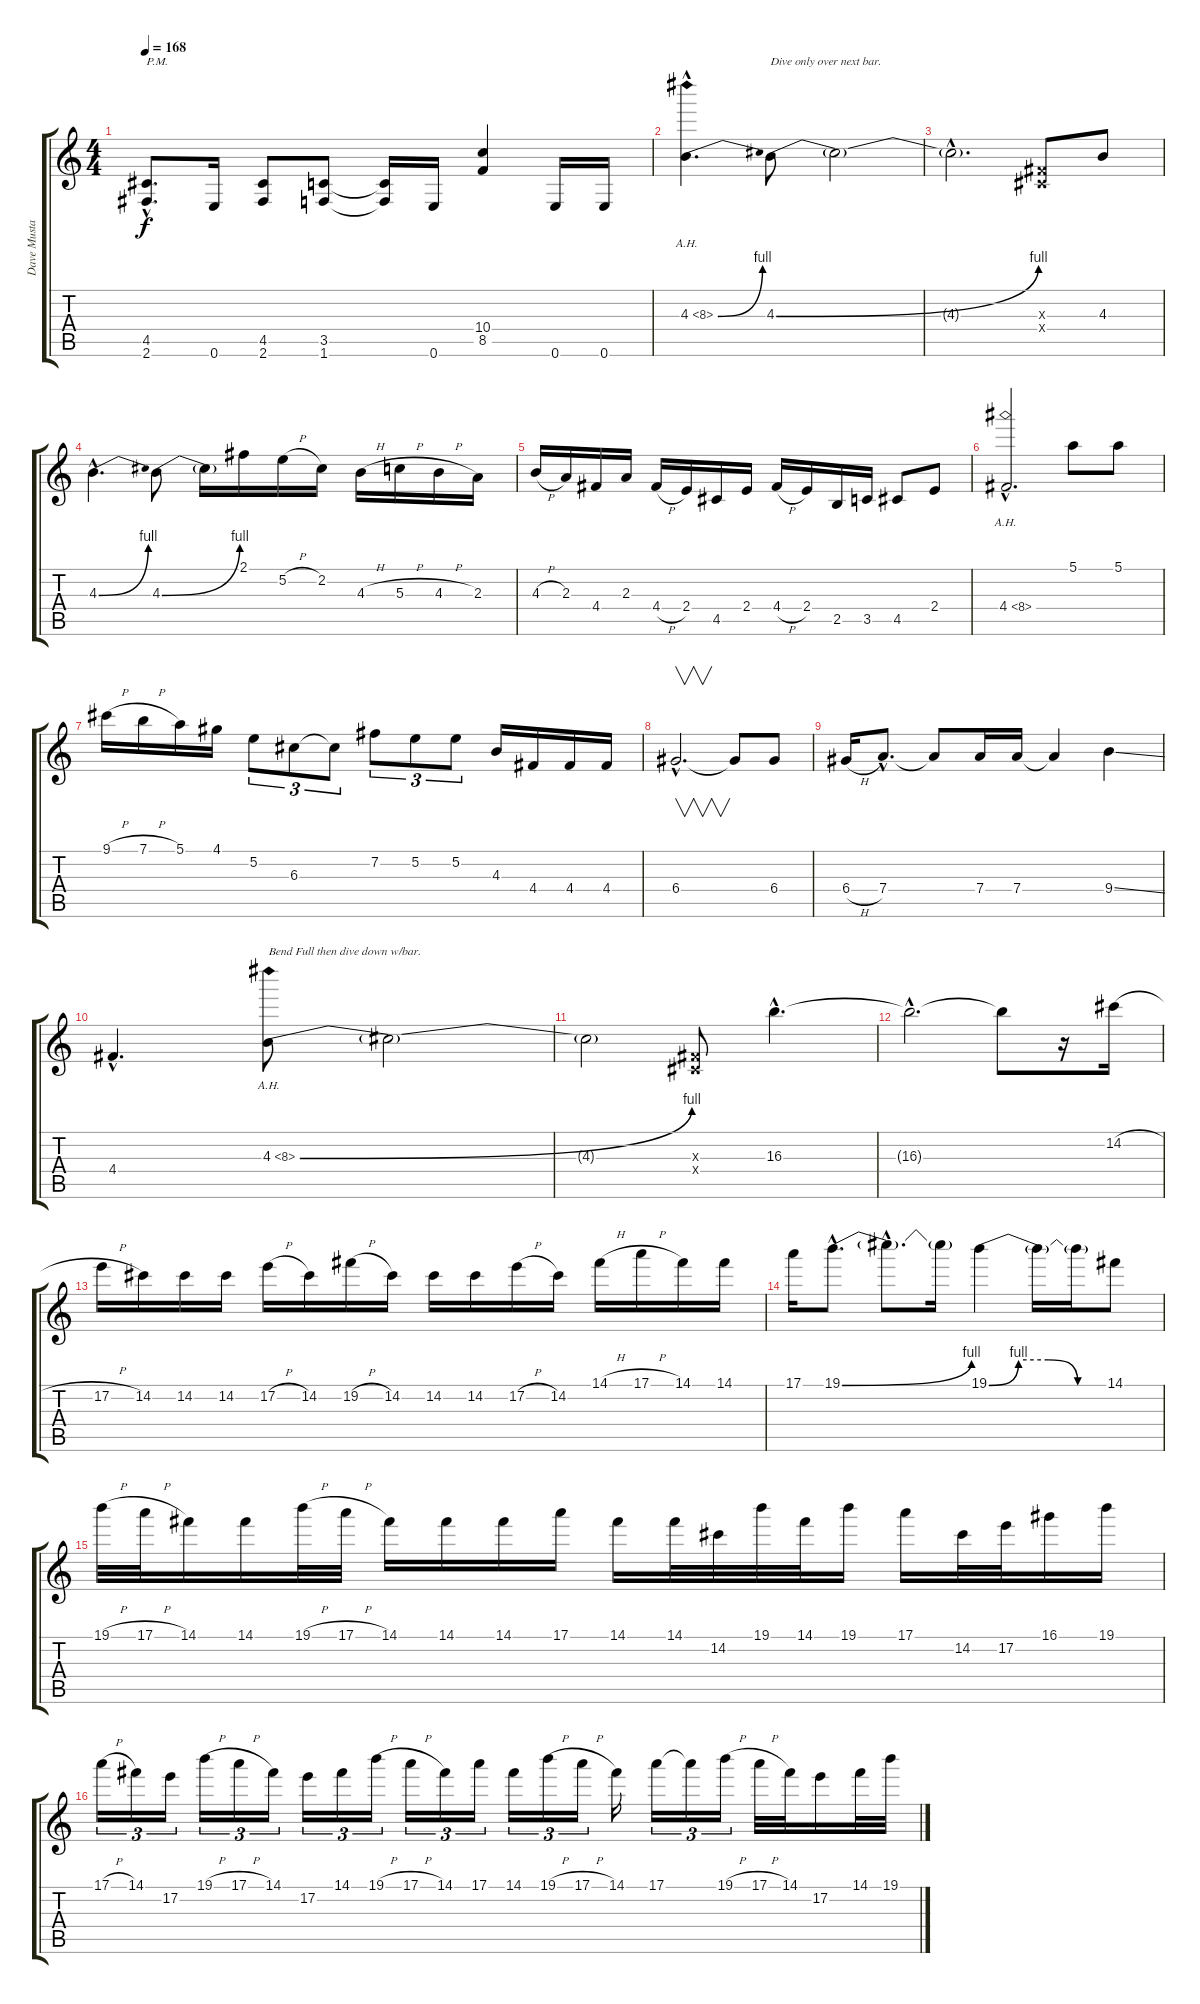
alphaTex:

\track ("Dave Mustaine" "Dave Musta") {instrument distortionguitar}
\staff {score tabs}
\tuning (E4 B3 G3 D3 A2 E2) {hide}
\ts (4 4)
\tempo 168
\clef g2
\ks c
(4.5{hac} 2.6{hac}).8{d txt "P.M." dy f} 0.6.16 (4.5 2.6).8 (3.5 1.6).8 (3.5{t} 1.6{t}).16 0.6.16 (10.4 8.5).4 0.6.16 0.6.16 |
4.3{be (bend 0 0 60 4) ah 4 hac}.4{d} 4.3{be (bend 0 0 60 4)}.8{txt "Dive only over next bar."} 4.3{t}.2 |
4.3{hac t}.2{d} (-1.3{x} -1.4{x}).8 4.3.8 |
4.3{be (bend 0 0 60 4) hac}.4{d} 4.3{be (bend 0 0 60 4)}.8 4.3{t}.16 2.1.16 5.2{h}.16 2.2.16 4.3{h}.16 5.3{h}.16 4.3{h}.16 2.3.16 |
4.3{h}.16 2.3.16 4.4.16 2.3.16 4.4{h}.16 2.4.16 4.5.16 2.4.16 4.4{h}.16 2.4.16 2.5.16 3.5.16 4.5.8 2.4.8 |
4.4{ah 4 hac}.2{d} 5.1.8 5.1.8 |
9.1{h}.16 7.1{h}.16 5.1.16 4.1.16 5.2.8{tu (3 2)} 6.3.8{tu (3 2)} 6.3{t}.8{tu (3 2)} 7.2.8{tu (3 2)} 5.2.8{tu (3 2)} 5.2.8{tu (3 2)} 4.3.16 4.4.16 4.4.16 4.4.16 |
6.4{hac}.2{v d} 6.4{t}.8 6.4.8 |
6.4{h}.16 7.4{hac}.8{d} 7.4{t}.8 7.4.16 7.4.16 7.4{t}.4 9.4{ss}.4 |
4.4{hac}.4{d} 4.3{be (bend 0 0 60 4) ah 4}.8{txt "Bend Full then dive down w/bar."} 4.3{t}.2 |
4.3{t}.2 (-1.3{x} -1.4{x}).8 16.3{hac}.4{d} |
16.3{hac t}.2{d} 16.3{t}.8 r.16 14.2{h}.16 |
17.2{h}.16 14.2.16 14.2.16 14.2.16 17.2{h}.16 14.2.16 19.2{h}.16 14.2.16 14.2.16 14.2.16 17.2{h}.16 14.2.16 14.1{h}.16 17.1{h}.16 14.1.16 14.1.16 |
17.1.16 19.1{be (bend 0 0 60 4) hac}.8{d} 19.1{hac t}.8{d} 19.1{t}.16 19.1{be (custom 0 0 15 4 30 4 45 0 60 0)}.4 19.1{t}.16 19.1{t}.16 14.1.8 |
19.1{h}.32 17.1{h}.32 14.1.16 14.1.16 19.1{h}.32 17.1{h}.32 14.1.16 14.1.16 14.1.16 17.1.16 14.1.16 14.1.32 14.2.32 19.1.32 14.1.32 19.1.16 17.1.16 14.2.32 17.2.32 16.1.16 19.1.16 |
17.1{h}.16{tu (3 2)} 14.1.16{tu (3 2)} 17.2.16{tu (3 2)} 19.1{h}.16{tu (3 2)} 17.1{h}.16{tu (3 2)} 14.1.16{tu (3 2)} 17.2.16{tu (3 2)} 14.1.16{tu (3 2)} 19.1{h}.16{tu (3 2)} 17.1{h}.16{tu (3 2)} 14.1.16{tu (3 2)} 17.1.16{tu (3 2)} 14.1.16{tu (3 2)} 19.1{h}.16{tu (3 2)} 17.1{h}.16{tu (3 2)} 14.1.16 17.1.16{tu (3 2)} 17.1{t}.16{tu (3 2)} 19.1{h}.16{tu (3 2)} 17.1{h}.32 14.1.32 17.2.16 14.1.32 19.1{h}.32
